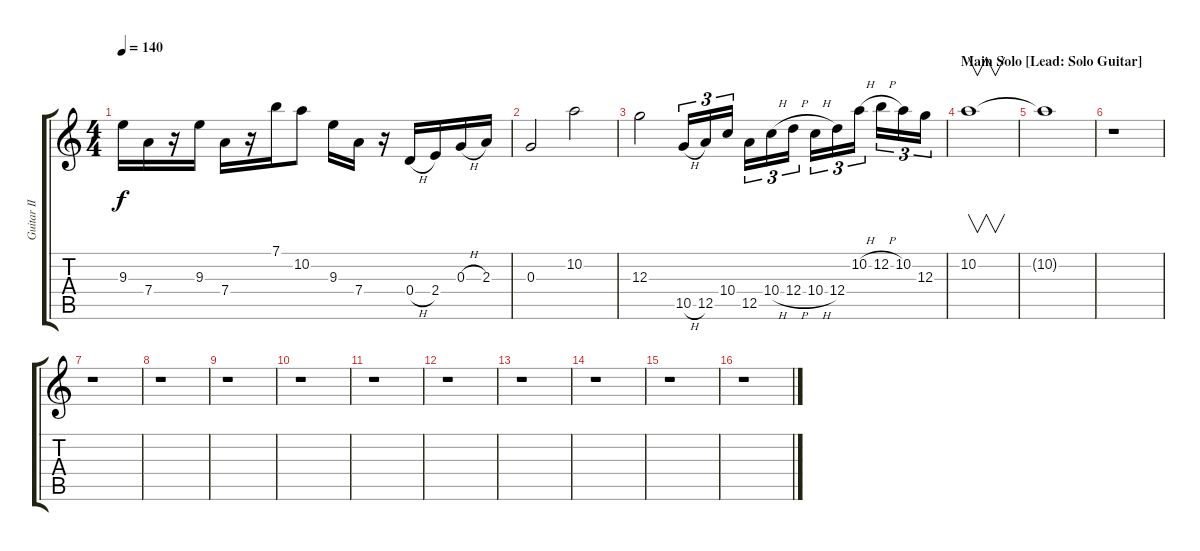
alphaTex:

\track ("Guitar II" "Guitar II") {instrument distortionguitar}
\staff {score tabs}
\tuning (E4 B3 G3 D3 A2 E2) {hide}
\ts (4 4)
\tempo 140
\clef g2
\ks c
9.3.16{dy f} 7.4.16 r.16 9.3.16 7.4.16 r.16 7.1.16 10.2.8 9.3.16 7.4.16 r.16 0.4{h}.16 2.4.16 0.3{h}.16 2.3.16 |
0.3.2 10.2.2 |
12.3.2 10.5{h}.16{tu (3 2)} 12.5.16{tu (3 2)} 10.4.16{tu (3 2)} 12.5.16{tu (3 2)} 10.4{h}.16{tu (3 2)} 12.4{h}.16{tu (3 2)} 10.4{h}.16{tu (3 2)} 12.4.16{tu (3 2)} 10.2{h}.16{tu (3 2)} 12.2{h}.16{tu (3 2)} 10.2.16{tu (3 2)} 12.3.16{tu (3 2)} |
\section ("" "Main Solo [Lead: Solo Guitar]")
10.2.1{v instrument guitarharmonics} |
10.2{t}.1 |
r.1 |
r.1 |
r.1 |
r.1 |
r.1 |
r.1 |
r.1 |
r.1 |
r.1 |
r.1 |
r.1
